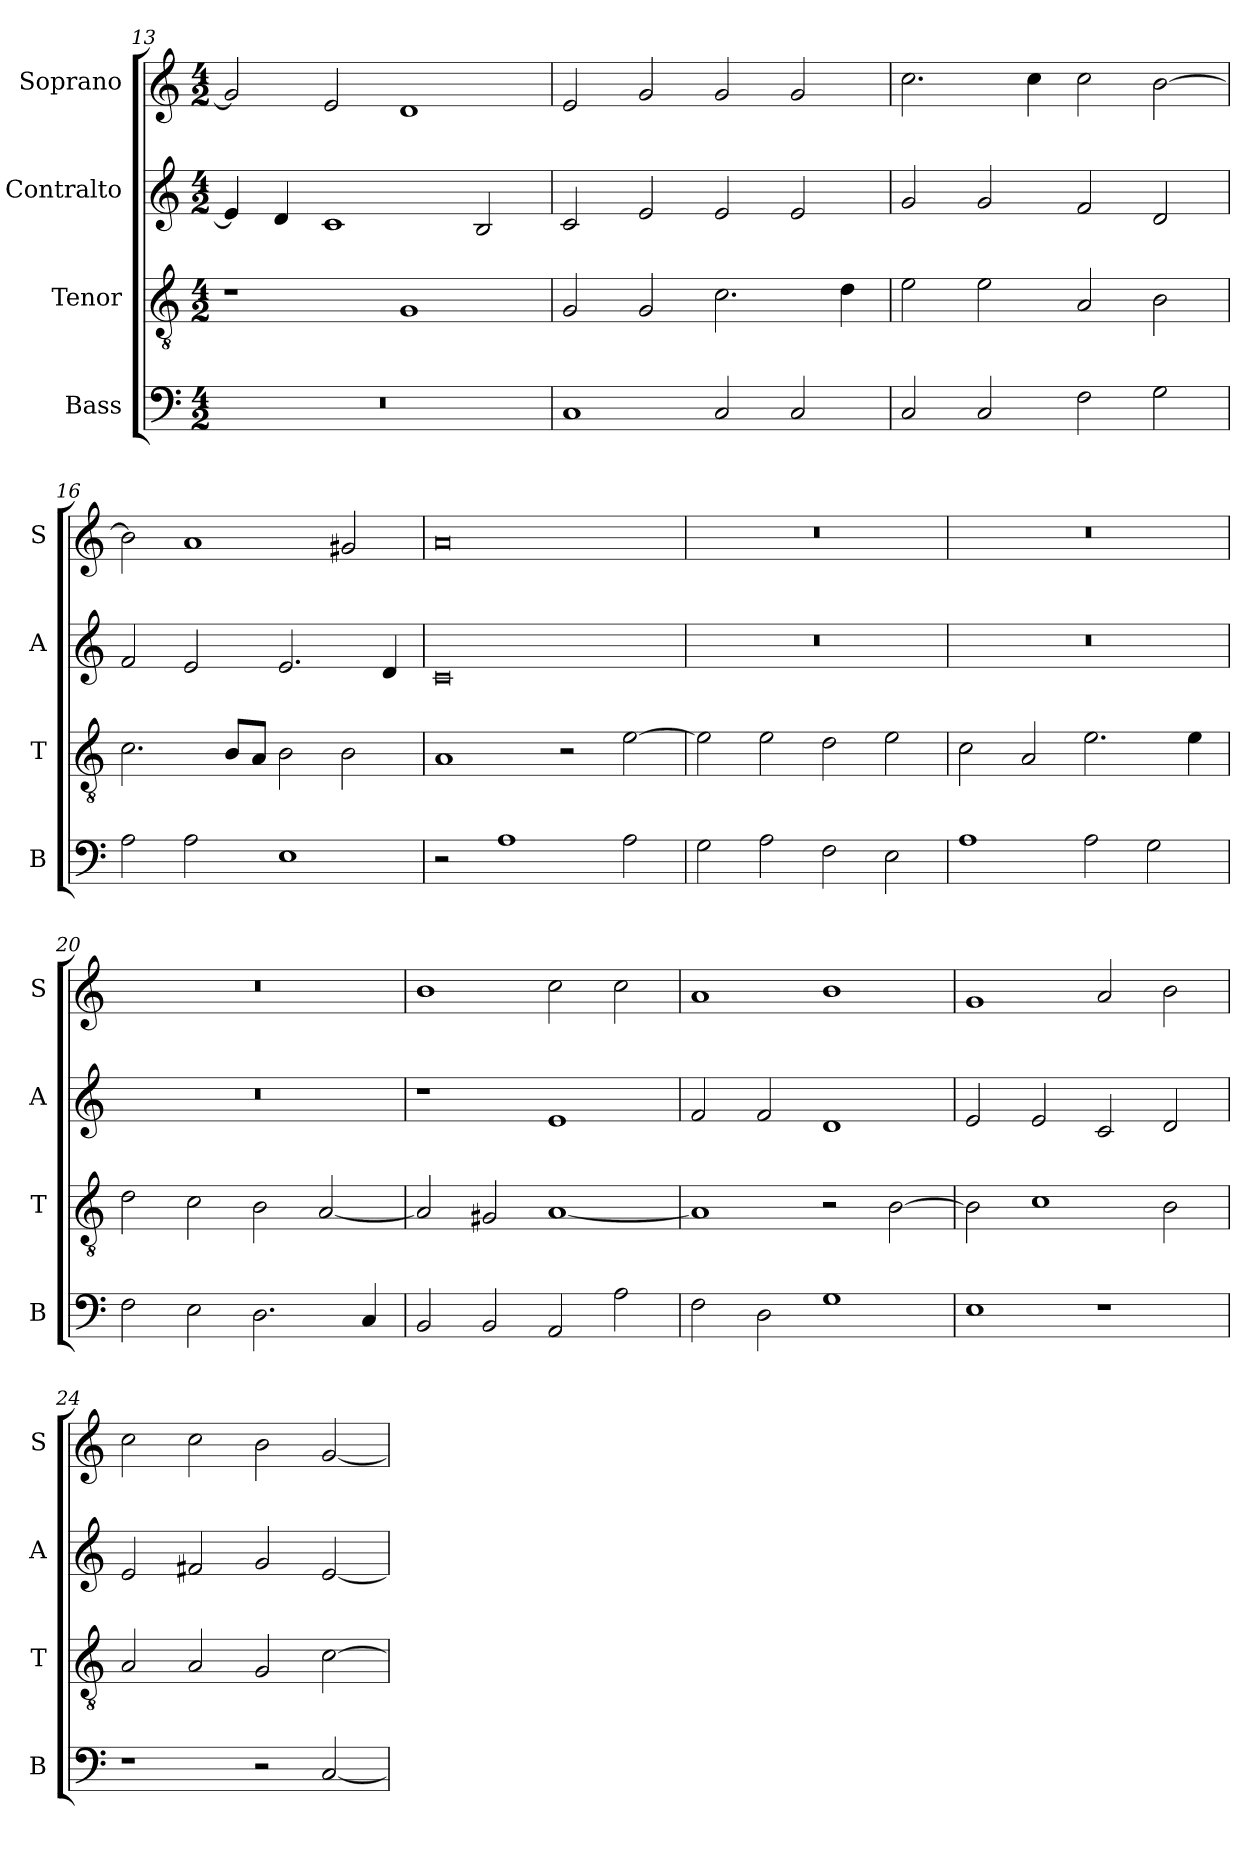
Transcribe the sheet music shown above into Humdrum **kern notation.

**kern	**kern	**kern	**kern
*part4	*part3	*part2	*part1
*staff4	*staff3	*staff2	*staff1
*I"Bass	*I"Tenor	*I"Contralto	*I"Soprano
*I'B	*I'T	*I'A	*I'S
*clefF4	*clefGv2	*clefG2	*clefG2
*k[]	*k[]	*k[]	*k[]
*E:phr	*E:phr	*E:phr	*E:phr
*M4/2	*M4/2	*M4/2	*M4/2
=13	=13	=13	=13
0r	1r	4e]	2g]
.	.	4d	.
.	.	1c	2e
.	1G	.	1d
.	.	2B	.
=14	=14	=14	=14
1C	2G	2c	2e
.	2G	2e	2g
2C	2.c	2e	2g
2C	.	2e	2g
.	4d	.	.
=15	=15	=15	=15
2C	2e	2g	2.cc
2C	2e	2g	.
.	.	.	4cc
2F	2A	2f	2cc
2G	2B	2d	[2b
=16	=16	=16	=16
2A	2.c	2f	2b]
2A	.	2e	1a
.	8B/L	.	.
.	8A/J	.	.
1E	2B	2.e	.
.	2B	.	2g#X
.	.	4d	.
=17	=17	=17	=17
2r	1A	0c	0a
1A	.	.	.
.	2r	.	.
2A	[2e	.	.
=18	=18	=18	=18
2G	2e]	0r	0r
2A	2e	.	.
2F	2d	.	.
2E	2e	.	.
=19	=19	=19	=19
1A	2c	0r	0r
.	2A	.	.
2A	2.e	.	.
2G	.	.	.
.	4e	.	.
=20	=20	=20	=20
2F	2d	0r	0r
2E	2c	.	.
2.D	2B	.	.
.	[2A	.	.
4C	.	.	.
=21	=21	=21	=21
2BB	2A]	1r	1b
2BB	2G#X	.	.
2AA	[1A	1e	2cc
2A	.	.	2cc
=22	=22	=22	=22
2F	1A]	2f	1a
2D	.	2f	.
1G	2r	1d	1b
.	[2B	.	.
=23	=23	=23	=23
1E	2B]	2e	1g
.	1c	2e	.
1r	.	2c	2a
.	2B	2d	2b
=24	=24	=24	=24
1r	2A	2e	2cc
.	2A	2f#X	2cc
2r	2G	2g	2b
[2C	[2c	[2e	[2g
=	=	=	=
*-	*-	*-	*-
